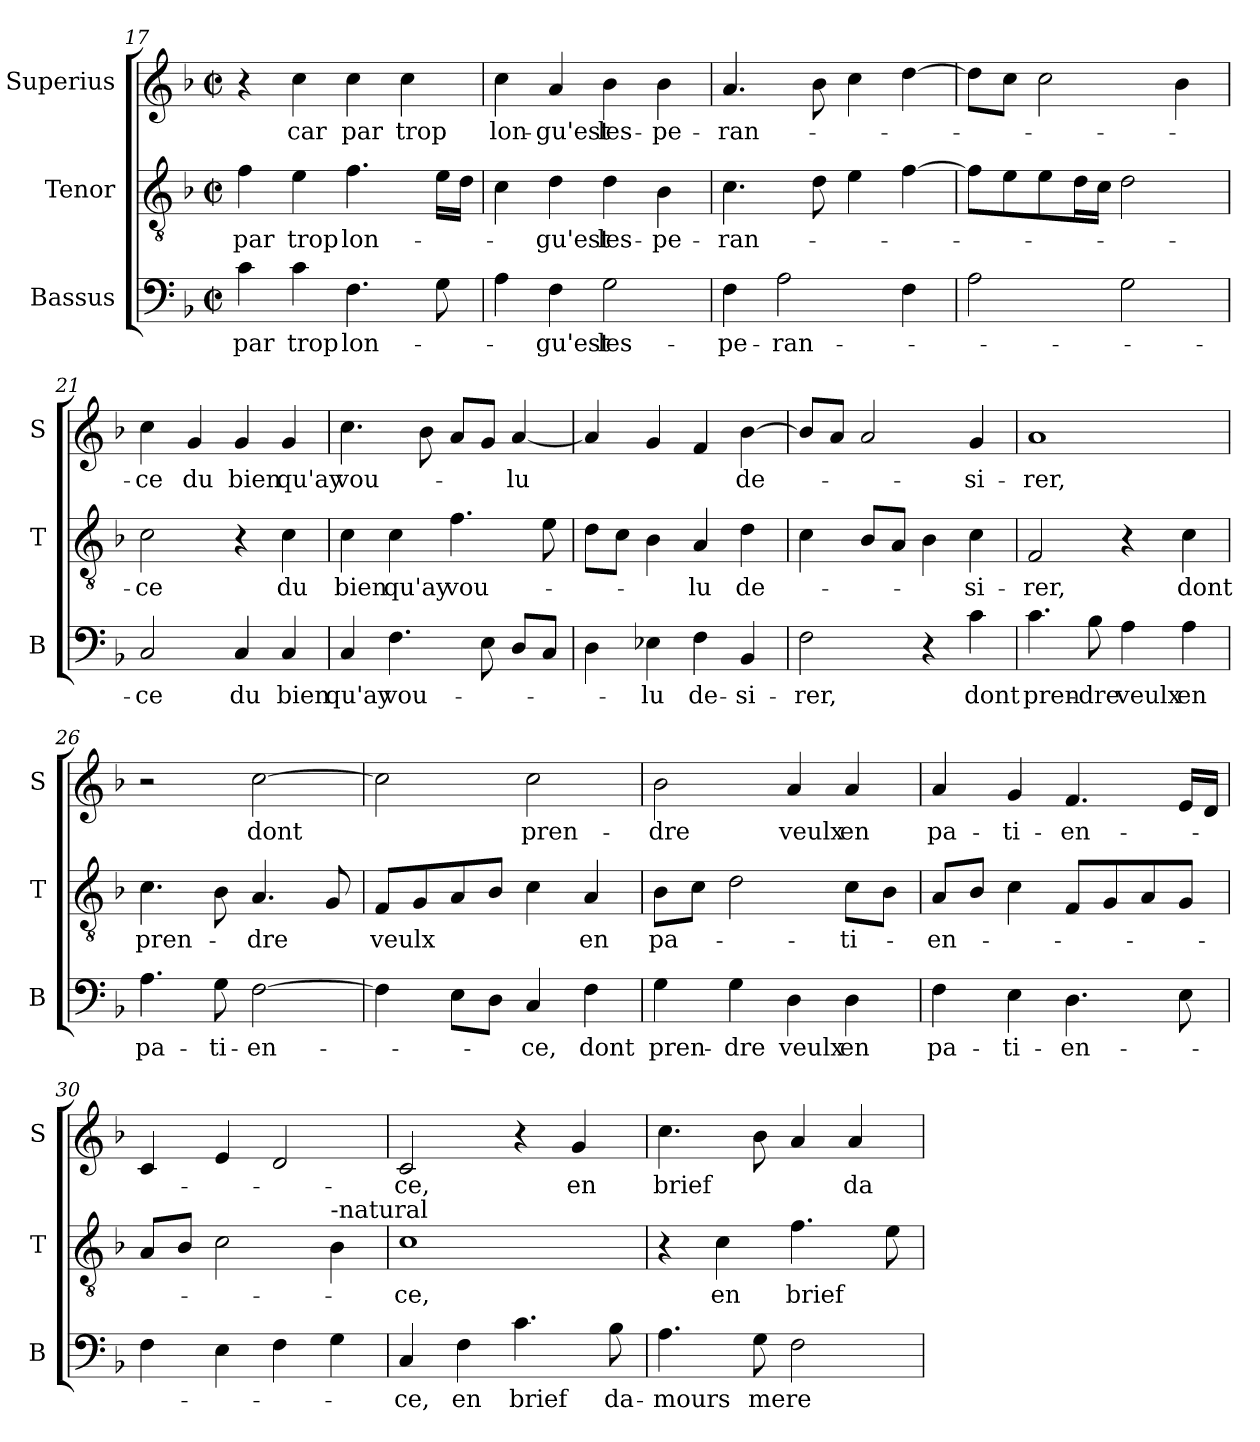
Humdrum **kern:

**kern	**text	**kern	**text	**kern	**text
*part3	*part3	*part2	*part2	*part1	*part1
*staff3	*staff3	*staff2	*staff2	*staff1	*staff1
*I"Bassus	*	*I"Tenor	*	*I"Superius	*
*I'B	*	*I'T	*	*I'S	*
!!LO:PB:g=z
*clefF4	*	*clefGv2	*	*clefG2	*
*k[b-]	*	*k[b-]	*	*k[b-]	*
*F:	*	*F:	*	*F:	*
*M2/2	*	*M2/2	*	*M2/2	*
*met(c|)	*	*met(c|)	*	*met(c|)	*
=17	=17	=17	=17	=17	=17
!	!LO:LY:b	!	!LO:LY:b	!	!
4c\	par	4f\	par	4r	.
!	!LO:LY:b	!	!LO:LY:b	!	!LO:LY:b
4c\	trop	4e\	trop	4cc\	car
!	!LO:LY:b	!	!LO:LY:b	!	!LO:LY:b
4.F\	lon-	4.f\	lon-	4cc\	par
!	!	!	!	!	!LO:LY:b
.	.	.	.	4cc\	trop
8G\	.	16e\LL	.	.	.
.	.	16d\JJ	.	.	.
=18	=18	=18	=18	=18	=18
!	!	!	!	!	!LO:LY:b
4A\	.	4c\	.	4cc\	lon-
!	!LO:LY:b	!	!LO:LY:b	!	!LO:LY:b
4F\	-gu'est	4d\	-gu'est	4a/	-gu'est
!	!LO:LY:b	!	!LO:LY:b	!	!LO:LY:b
2G\	les-	4d\	les-	4b-\	les-
!	!	!	!LO:LY:b	!	!LO:LY:b
.	.	4B-\	-pe-	4b-\	-pe-
=19	=19	=19	=19	=19	=19
!	!LO:LY:b	!	!LO:LY:b	!	!LO:LY:b
4F\	-pe-	4.c\	-ran-	4.a/	-ran-
!	!LO:LY:b	!	!	!	!
2A\	-ran-	.	.	.	.
.	.	8d\	.	8b-\	.
.	.	4e\	.	4cc\	.
4F\	.	[4f\	.	[4dd\	.
=20	=20	=20	=20	=20	=20
2A\	.	8f\L]	.	8dd\L]	.
.	.	8e\	.	8cc\J	.
.	.	8e\	.	2cc\	.
.	.	16d\L	.	.	.
.	.	16c\JJ	.	.	.
2G\	.	2d\	.	.	.
.	.	.	.	4b-\	.
=21	=21	=21	=21	=21	=21
!	!LO:LY:b	!	!LO:LY:b	!	!LO:LY:b
2C/	-ce	2c\	-ce	4cc\	-ce
!	!	!	!	!	!LO:LY:b
.	.	.	.	4g/	du
!	!LO:LY:b	!	!	!	!LO:LY:b
4C/	du	4r	.	4g/	bien
!	!LO:LY:b	!	!LO:LY:b	!	!LO:LY:b
4C/	bien	4c\	du	4g/	qu'ay
!!LO:LB:g=z
=22	=22	=22	=22	=22	=22
!	!LO:LY:b	!	!LO:LY:b	!	!LO:LY:b
4C/	qu'ay	4c\	bien	4.cc\	vou-
!	!LO:LY:b	!	!LO:LY:b	!	!
4.F\	vou-	4c\	qu'ay	.	.
.	.	.	.	8b-\	.
!	!	!	!LO:LY:b	!	!
.	.	4.f\	vou-	8a/L	.
8E\	.	.	.	8g/J	.
!	!	!	!	!	!LO:LY:b
8D/L	.	.	.	[4a/	-lu
8C/J	.	8e\	.	.	.
=23	=23	=23	=23	=23	=23
4D\	.	8d\L	.	4a/]	.
.	.	8c\J	.	.	.
!	!LO:LY:b	!	!	!	!
4E-X\	-lu	4B-\	.	4g/	.
!	!LO:LY:b	!	!LO:LY:b	!	!
4F\	de-	4A/	-lu	4f/	.
!	!LO:LY:b	!	!LO:LY:b	!	!LO:LY:b
4BB-/	-si-	4d\	de-	[4b-\	de-
=24	=24	=24	=24	=24	=24
!	!LO:LY:b	!	!	!	!
2F\	-rer,	4c\	.	8b-/L]	.
.	.	.	.	8a/J	.
.	.	8B-/L	.	2a/	.
.	.	8A/J	.	.	.
4r	.	4B-\	.	.	.
!	!LO:LY:b	!	!LO:LY:b	!	!LO:LY:b
4c\	dont	4c\	-si-	4g/	-si-
=25	=25	=25	=25	=25	=25
!	!LO:LY:b	!	!LO:LY:b	!	!LO:LY:b
4.c\	pren-	2F/	-rer,	1a	-rer,
!	!LO:LY:b	!	!	!	!
8B-\	-dre	.	.	.	.
!	!LO:LY:b	!	!	!	!
4A\	veulx	4r	.	.	.
!	!LO:LY:b	!	!LO:LY:b	!	!
4A\	en	4c\	dont	.	.
=26	=26	=26	=26	=26	=26
!	!LO:LY:b	!	!LO:LY:b	!	!
4.A\	pa-	4.c\	pren-	2r	.
!	!LO:LY:b	!	!	!	!
8G\	-ti-	8B-\	.	.	.
!	!LO:LY:b	!	!LO:LY:b	!	!LO:LY:b
[2F\	-en-	4.A/	-dre	[2cc\	dont
.	.	8G/	.	.	.
!!LO:LB:g=z
=27	=27	=27	=27	=27	=27
!	!	!	!LO:LY:b	!	!
4F\]	.	8F/L	veulx	2cc\]	.
.	.	8G/	.	.	.
8E\L	.	8A/	.	.	.
8D\J	.	8B-/J	.	.	.
!	!LO:LY:b	!	!	!	!LO:LY:b
4C/	-ce,	4c\	.	2cc\	pren-
!	!LO:LY:b	!	!LO:LY:b	!	!
4F\	dont	4A/	en	.	.
=28	=28	=28	=28	=28	=28
!	!LO:LY:b	!	!LO:LY:b	!	!LO:LY:b
4G\	pren-	8B-\L	pa-	2b-\	-dre
.	.	8c\J	.	.	.
!	!LO:LY:b	!	!	!	!
4G\	-dre	2d\	.	.	.
!	!LO:LY:b	!	!	!	!LO:LY:b
4D\	veulx	.	.	4a/	veulx
!	!LO:LY:b	!	!LO:LY:b	!	!LO:LY:b
4D\	en	8c\L	-ti-	4a/	en
.	.	8B-\J	.	.	.
=29	=29	=29	=29	=29	=29
!	!LO:LY:b	!	!LO:LY:b	!	!LO:LY:b
4F\	pa-	8A/L	-en-	4a/	pa-
.	.	8B-/J	.	.	.
!	!LO:LY:b	!	!	!	!LO:LY:b
4E\	-ti-	4c\	.	4g/	-ti-
!	!LO:LY:b	!	!	!	!LO:LY:b
4.D\	-en-	8F/L	.	4.f/	-en-
.	.	8G/	.	.	.
.	.	8A/	.	.	.
8E\	.	8G/J	.	16e/LL	.
.	.	.	.	16d/JJ	.
=30	=30	=30	=30	=30	=30
4F\	.	8A/L	.	4c/	.
.	.	8B-/J	.	.	.
4E\	.	2c\	.	4e/	.
4F\	.	.	.	2d/	.
!	!	!LO:TX:a:t=-natural	!	!	!
4G\	.	4B-\	.	.	.
=31	=31	=31	=31	=31	=31
!	!LO:LY:b	!	!LO:LY:b	!	!LO:LY:b
4C/	-ce,	1c	-ce,	2c/	-ce,
!	!LO:LY:b	!	!	!	!
4F\	en	.	.	.	.
!	!LO:LY:b	!	!	!	!
4.c\	brief	.	.	4r	.
!	!	!	!	!	!LO:LY:b
.	.	.	.	4g/	en
!	!LO:LY:b	!	!	!	!
8B-\	da-	.	.	.	.
!!LO:LB:g=z
=32	=32	=32	=32	=32	=32
!	!LO:LY:b	!	!	!	!LO:LY:b
4.A\	-mours	4r	.	4.cc\	brief
!	!	!	!LO:LY:b	!	!
.	.	4c\	en	.	.
!	!LO:LY:b	!	!	!	!
8G\	me	.	.	8b-\	.
!	!LO:LY:b	!	!LO:LY:b	!	!
2F\	re-	4.f\	brief	4a/	.
!	!	!	!	!	!LO:LY:b
.	.	.	.	4a/	da-
.	.	8e\	.	.	.
=	=	=	=	=	=
*-	*-	*-	*-	*-	*-
